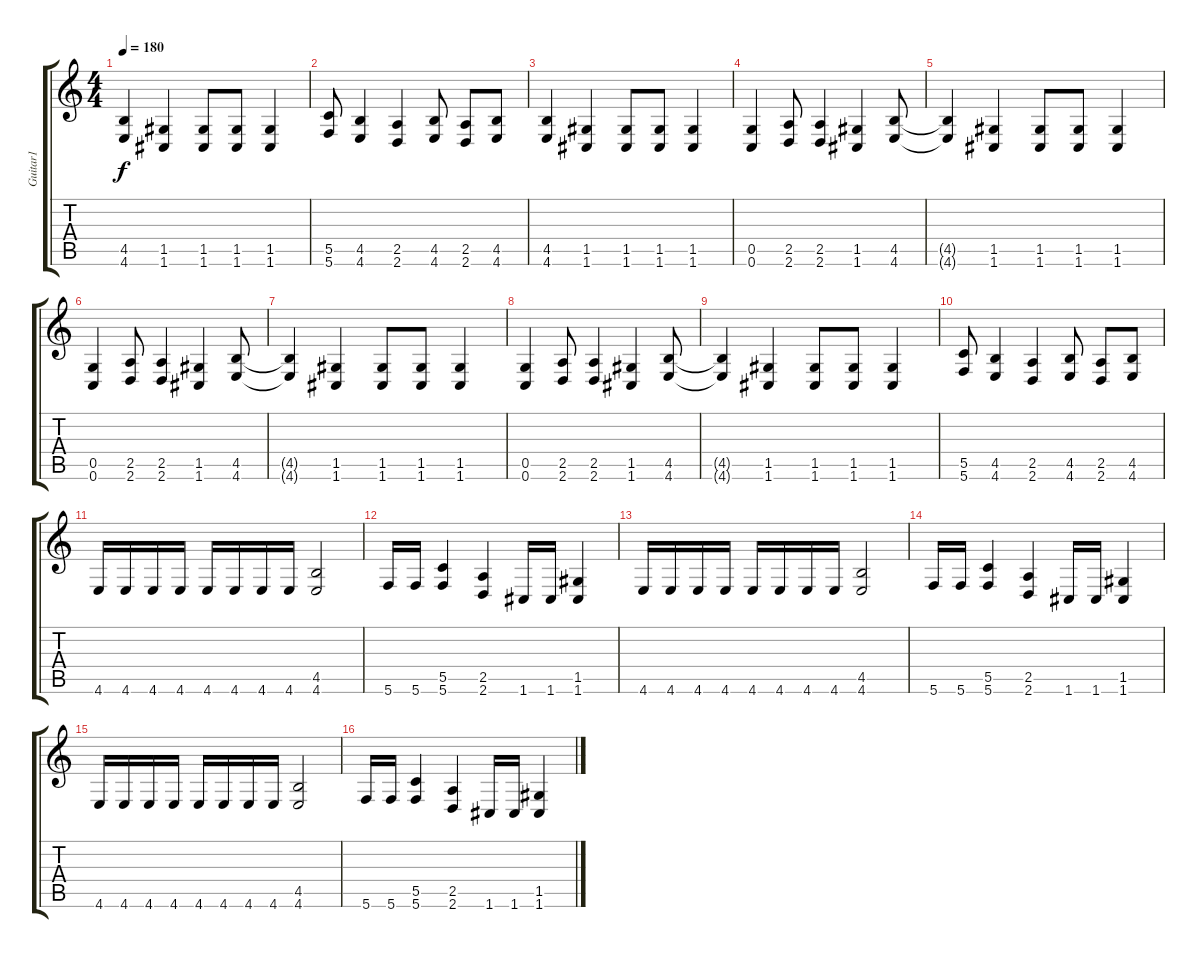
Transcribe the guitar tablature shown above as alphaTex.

\track ("Guitar1" "Guitar1") {instrument distortionguitar}
\staff {score tabs}
\tuning (D4 A3 F3 C3 G2 C2) {hide}
\ts (4 4)
\tempo 180
\clef g2
\ks c
(4.5{t} 4.6{t}).4{dy f} (1.5 1.6).4 (1.5 1.6).8 (1.5 1.6).8 (1.5 1.6).4 |
(5.5 5.6).8 (4.5 4.6).4 (2.5 2.6).4 (4.5 4.6).8 (2.5 2.6).8 (4.5 4.6).8 |
(4.5 4.6).4 (1.5 1.6).4 (1.5 1.6).8 (1.5 1.6).8 (1.5 1.6).4 |
(0.5 0.6).4 (2.5 2.6).8 (2.5 2.6).4 (1.5 1.6).4 (4.5 4.6).8 |
(4.5{t} 4.6{t}).4 (1.5 1.6).4 (1.5 1.6).8 (1.5 1.6).8 (1.5 1.6).4 |
(0.5 0.6).4 (2.5 2.6).8 (2.5 2.6).4 (1.5 1.6).4 (4.5 4.6).8 |
(4.5{t} 4.6{t}).4 (1.5 1.6).4 (1.5 1.6).8 (1.5 1.6).8 (1.5 1.6).4 |
(0.5 0.6).4 (2.5 2.6).8 (2.5 2.6).4 (1.5 1.6).4 (4.5 4.6).8 |
(4.5{t} 4.6{t}).4 (1.5 1.6).4 (1.5 1.6).8 (1.5 1.6).8 (1.5 1.6).4 |
(5.5 5.6).8 (4.5 4.6).4 (2.5 2.6).4 (4.5 4.6).8 (2.5 2.6).8 (4.5 4.6).8 |
4.6.16 4.6.16 4.6.16 4.6.16 4.6.16 4.6.16 4.6.16 4.6.16 (4.5 4.6).2 |
5.6.16 5.6.16 (5.5 5.6).4 (2.5 2.6).4 1.6.16 1.6.16 (1.5 1.6).4 |
4.6.16 4.6.16 4.6.16 4.6.16 4.6.16 4.6.16 4.6.16 4.6.16 (4.5 4.6).2 |
5.6.16 5.6.16 (5.5 5.6).4 (2.5 2.6).4 1.6.16 1.6.16 (1.5 1.6).4 |
4.6.16 4.6.16 4.6.16 4.6.16 4.6.16 4.6.16 4.6.16 4.6.16 (4.5 4.6).2 |
5.6.16 5.6.16 (5.5 5.6).4 (2.5 2.6).4 1.6.16 1.6.16 (1.5 1.6).4
